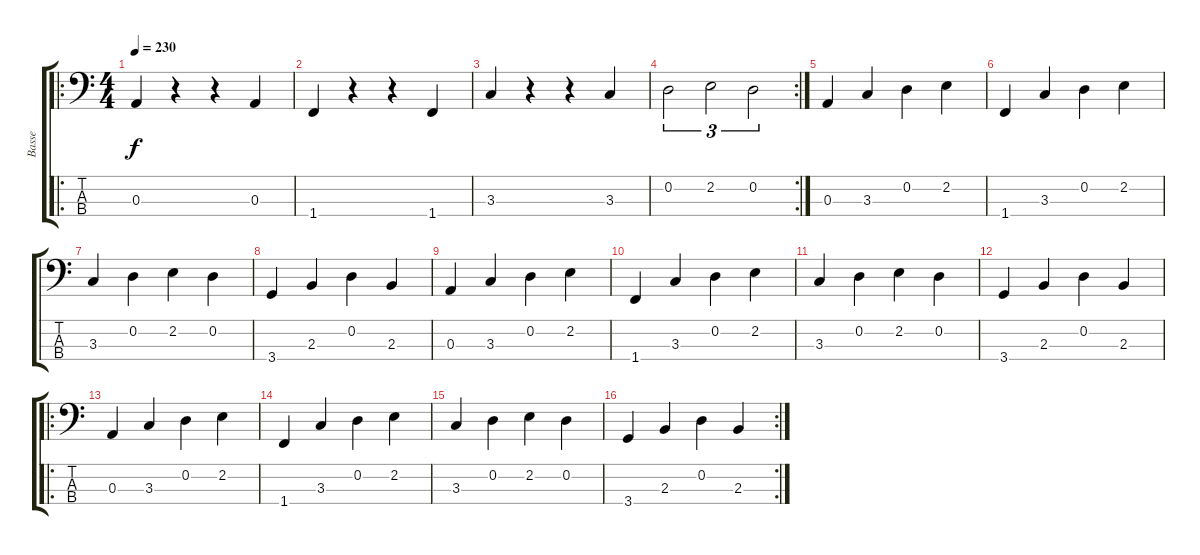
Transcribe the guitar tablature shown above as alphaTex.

\track ("Basse" "Basse") {instrument fretlessbass}
\staff {score tabs}
\tuning (G2 D2 A1 E1) {hide}
\ro
\ts (4 4)
\tempo 230
\clef f4
\ks c
0.3.4{dy f} r.4 r.4 0.3.4 |
1.4.4 r.4 r.4 1.4.4 |
3.3.4 r.4 r.4 3.3.4 |
\rc 2
0.2.2{tu (3 2)} 2.2.2{tu (3 2)} 0.2.2{tu (3 2)} |
\section ("" "")
0.3.4 3.3.4 0.2.4 2.2.4 |
1.4.4 3.3.4 0.2.4 2.2.4 |
3.3.4 0.2.4 2.2.4 0.2.4 |
3.4.4 2.3.4 0.2.4 2.3.4 |
0.3.4 3.3.4 0.2.4 2.2.4 |
1.4.4 3.3.4 0.2.4 2.2.4 |
3.3.4 0.2.4 2.2.4 0.2.4 |
3.4.4 2.3.4 0.2.4 2.3.4 |
\ro
0.3.4 3.3.4 0.2.4 2.2.4 |
1.4.4 3.3.4 0.2.4 2.2.4 |
3.3.4 0.2.4 2.2.4 0.2.4 |
\rc 2
3.4.4 2.3.4 0.2.4 2.3.4
